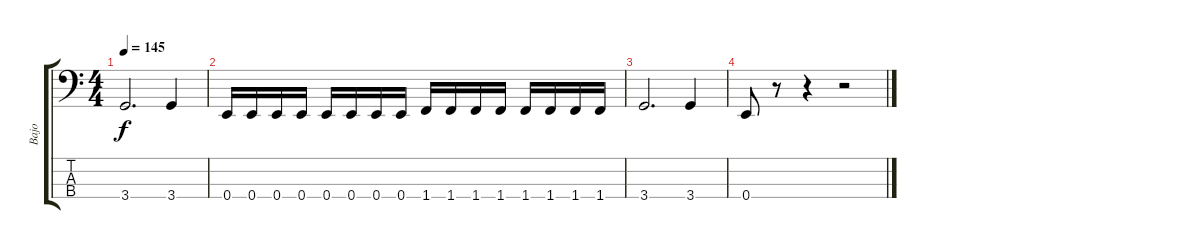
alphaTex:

\track ("Bajo" "Bajo") {instrument electricbasspick}
\staff {score tabs}
\tuning (G2 D2 A1 E1) {hide}
\ts (4 4)
\tempo 145
\clef f4
\ks c
3.4.2{d dy f} 3.4.4 |
0.4.16 0.4.16 0.4.16 0.4.16 0.4.16 0.4.16 0.4.16 0.4.16 1.4.16 1.4.16 1.4.16 1.4.16 1.4.16 1.4.16 1.4.16 1.4.16 |
3.4.2{d} 3.4.4 |
0.4.8 r.8 r.4 r.2
